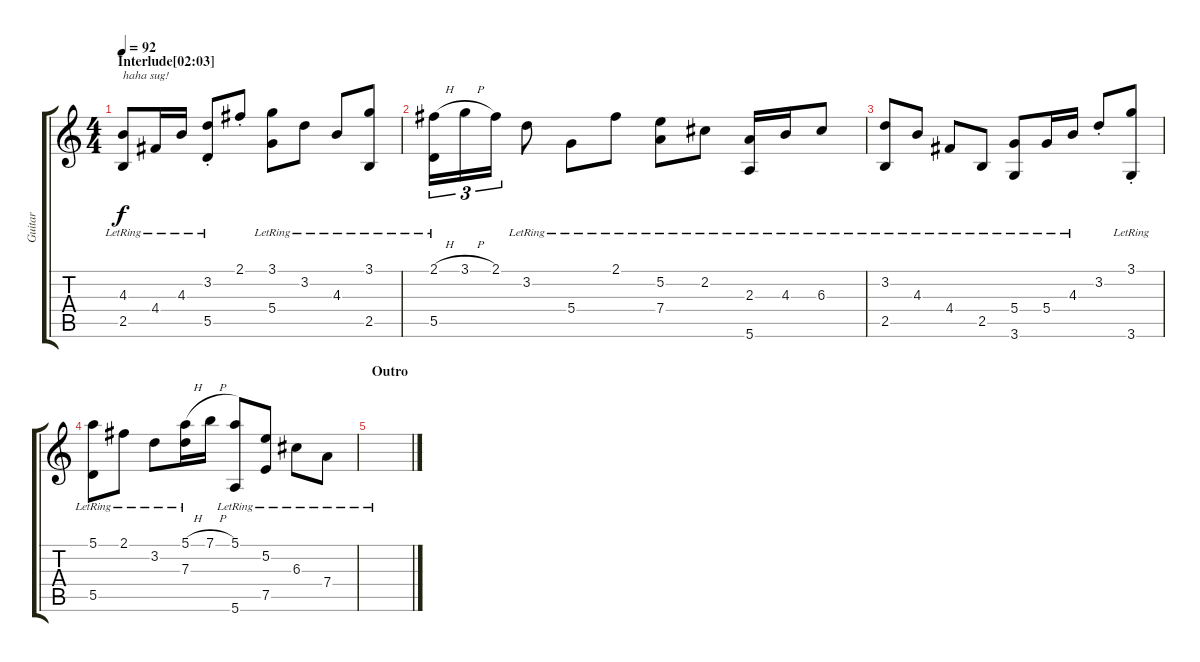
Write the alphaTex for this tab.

\track ("Guitar" "Guitar") {instrument acousticguitarsteel}
\staff {score tabs}
\tuning (E4 B3 G3 D3 A2 E2) {hide}
\ts (4 4)
\section ("" "Interlude[02:03]")
\tempo 92
\clef g2
\ks c
(4.3{lr} 2.5{lr}).8{txt "haha sug!" dy f} 4.4{lr}.16 4.3{lr}.16 (3.2{st} 5.5{lr}).8 2.1{st}.8 (3.1{lr} 5.4{lr}).8 3.2{lr}.8 4.3{lr}.8 (3.1{lr} 2.5{lr}).8 |
(2.1{h} 5.5{lr}).16{tu (3 2)} 3.1{h}.16{tu (3 2)} 2.1.16{tu (3 2)} 3.2{lr}.8 5.4{lr}.8 2.1{lr}.8 (5.2{lr} 7.4{lr}).8 2.2{lr}.8 (2.3{lr} 5.6{lr}).16 4.3{lr}.16 6.3{lr}.8 |
(3.2{lr} 2.5{lr}).8 4.3{lr}.8 4.4{lr}.8 2.5{lr}.8 (5.4{lr} 3.6{lr}).8 5.4{lr}.16 4.3{lr}.16 3.2{st}.8 (3.1{st} 3.6{lr}).8 |
(5.1{lr} 5.5{lr}).8 2.1{lr}.8 3.2{lr}.8 (5.1{h} 7.3{lr}).16 7.1{h}.16 (5.1{lr} 5.6{lr}).8 (5.2{lr} 7.5{lr}).8 6.3{lr}.8 7.4{lr}.8 |
\section ("" "Outro")
